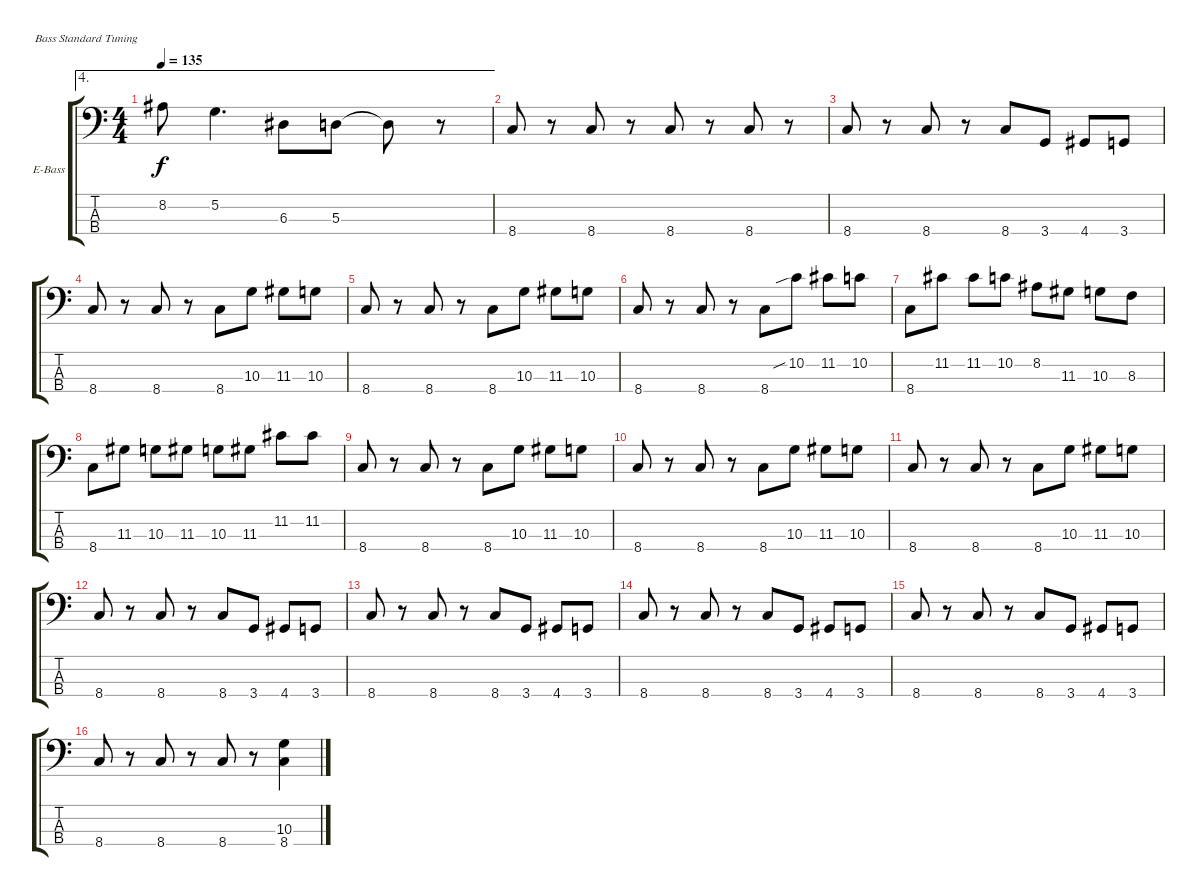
\bracketExtendMode groupsimilarinstruments
\firstSystemTrackNameOrientation horizontal
\otherSystemsTrackNameOrientation horizontal
\track ("Geezer Butler" "E-Bass") {instrument electricbassfinger}
\staff {score tabs}
\tuning (G2 D2 A1 E1)
\ae 4
\ts (4 4)
\tempo 135
\clef f4
\ks c
8.2.8{dy f} 5.2.4{d} 6.3.8 5.3.8 5.3{t}.8 r.8 |
8.4.8 r.8 8.4.8 r.8 8.4.8 r.8 8.4.8 r.8 |
8.4.8 r.8 8.4.8 r.8 8.4.8 3.4.8 4.4.8 3.4.8 |
8.4.8 r.8 8.4.8 r.8 8.4.8 10.3.8 11.3.8 10.3.8 |
8.4.8 r.8 8.4.8 r.8 8.4.8 10.3.8 11.3.8 10.3.8 |
8.4.8 r.8 8.4.8 r.8 8.4.8 10.2{sib}.8 11.2.8 10.2.8 |
8.4.8 11.2.8 11.2.8 10.2.8 8.2.8 11.3.8 10.3.8 8.3.8 |
8.4.8 11.3.8 10.3.8 11.3.8 10.3.8 11.3.8 11.2.8 11.2.8 |
8.4.8 r.8 8.4.8 r.8 8.4.8 10.3.8 11.3.8 10.3.8 |
8.4.8 r.8 8.4.8 r.8 8.4.8 10.3.8 11.3.8 10.3.8 |
8.4.8 r.8 8.4.8 r.8 8.4.8 10.3.8 11.3.8 10.3.8 |
8.4.8 r.8 8.4.8 r.8 8.4.8 3.4.8 4.4.8 3.4.8 |
8.4.8 r.8 8.4.8 r.8 8.4.8 3.4.8 4.4.8 3.4.8 |
8.4.8 r.8 8.4.8 r.8 8.4.8 3.4.8 4.4.8 3.4.8 |
8.4.8 r.8 8.4.8 r.8 8.4.8 3.4.8 4.4.8 3.4.8 |
8.4.8 r.8 8.4.8 r.8 8.4.8 r.8 (10.3 8.4).4
